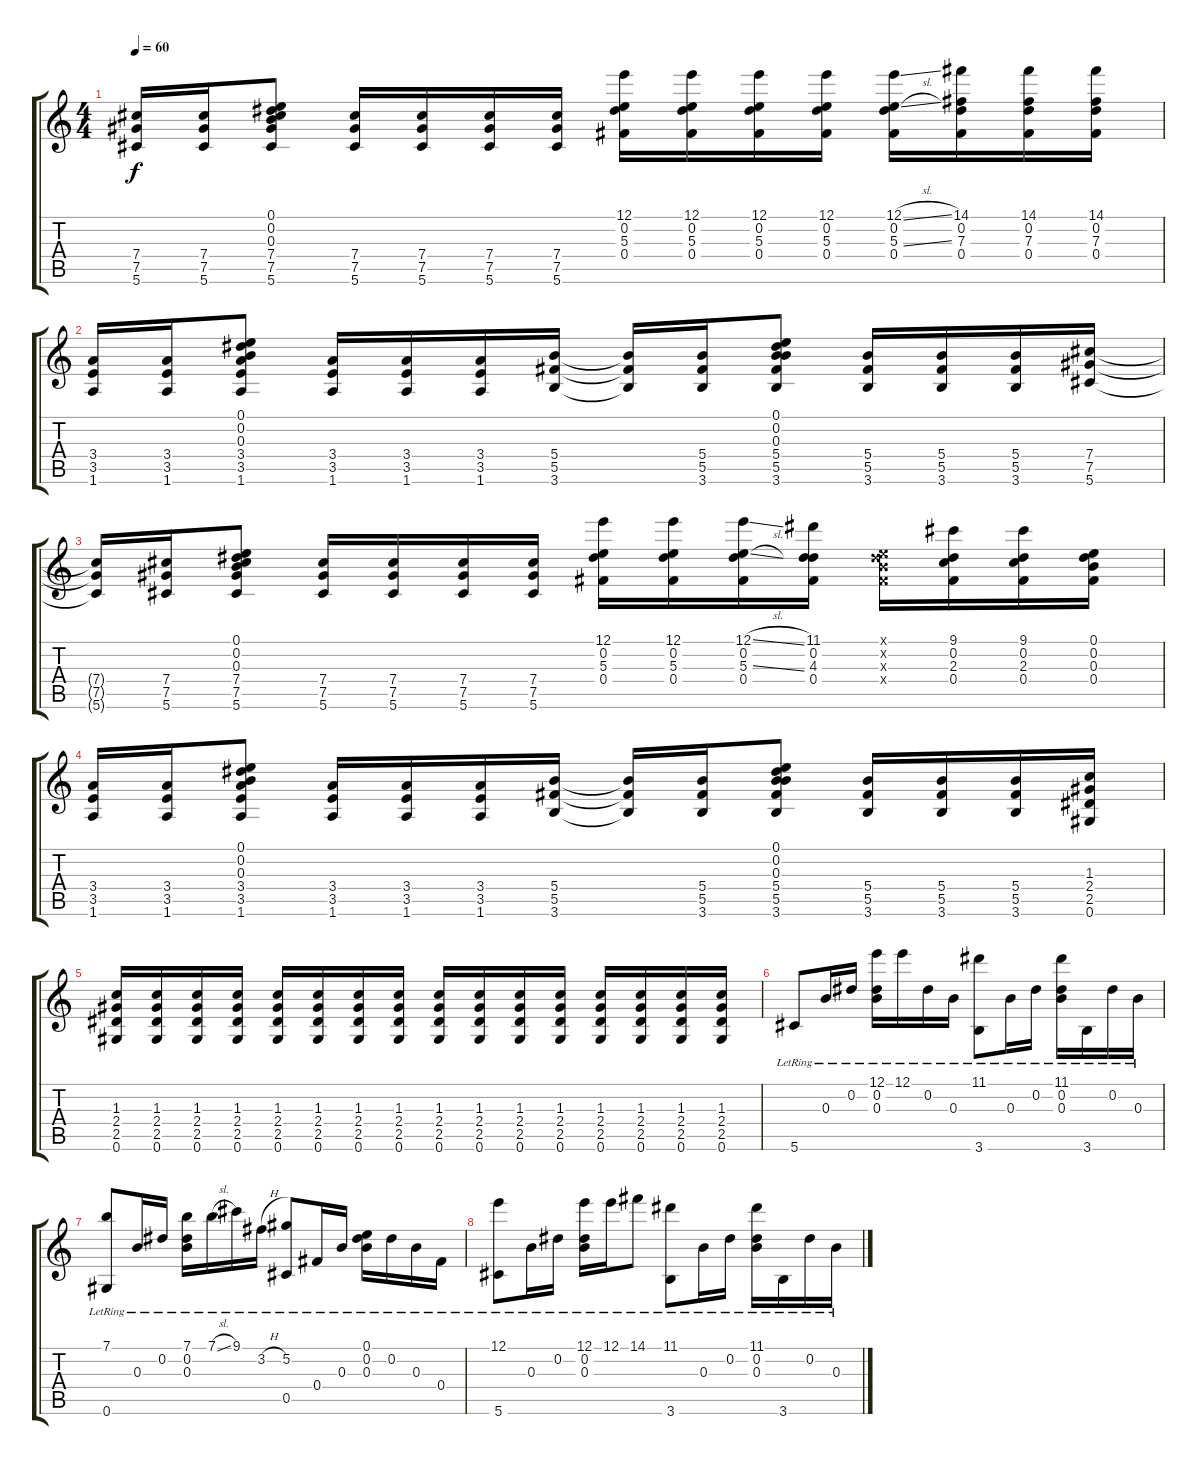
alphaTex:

\track "" {instrument acousticguitarsteel}
\staff {score tabs}
\tuning (E4 Eb4 B3 Gb3 Db3 Ab2) {hide}
\ts (4 4)
\tempo 60
\clef g2
\ks c
(7.4{t} 7.5{t} 5.6{t}).16{dy f} (7.4 7.5 5.6).16 (0.1 0.2 0.3 7.4 7.5 5.6).8 (7.4 7.5 5.6).16 (7.4 7.5 5.6).16 (7.4 7.5 5.6).16 (7.4 7.5 5.6).16 (12.1 0.2 5.3 0.4).16 (12.1 0.2 5.3 0.4).16 (12.1 0.2 5.3 0.4).16 (12.1 0.2 5.3 0.4).16 (12.1{sl} 0.2 5.3{sl} 0.4).16 (14.1 0.2 7.3 0.4).16 (14.1 0.2 7.3 0.4).16 (14.1 0.2 7.3 0.4).16 |
(3.4 3.5 1.6).16 (3.4 3.5 1.6).16 (0.1 0.2 0.3 3.4 3.5 1.6).8 (3.4 3.5 1.6).16 (3.4 3.5 1.6).16 (3.4 3.5 1.6).16 (5.4 5.5 3.6).16 (5.4{t} 5.5{t} 3.6{t}).16 (5.4 5.5 3.6).16 (0.1 0.2 0.3 5.4 5.5 3.6).8 (5.4 5.5 3.6).16 (5.4 5.5 3.6).16 (5.4 5.5 3.6).16 (7.4 7.5 5.6).16 |
(7.4{t} 7.5{t} 5.6{t}).16 (7.4 7.5 5.6).16 (0.1 0.2 0.3 7.4 7.5 5.6).8 (7.4 7.5 5.6).16 (7.4 7.5 5.6).16 (7.4 7.5 5.6).16 (7.4 7.5 5.6).16 (12.1 0.2 5.3 0.4).16 (12.1 0.2 5.3 0.4).16 (12.1{sl} 0.2 5.3{sl} 0.4).16 (11.1 0.2 4.3 0.4).16 (0.1{x} 0.2{x} 0.3{x} 0.4{x}).16 (9.1 0.2 2.3 0.4).16 (9.1 0.2 2.3 0.4).16 (0.1 0.2 0.3 0.4).16 |
(3.4 3.5 1.6).16 (3.4 3.5 1.6).16 (0.1 0.2 0.3 3.4 3.5 1.6).8 (3.4 3.5 1.6).16 (3.4 3.5 1.6).16 (3.4 3.5 1.6).16 (5.4 5.5 3.6).16 (5.4{t} 5.5{t} 3.6{t}).16 (5.4 5.5 3.6).16 (0.1 0.2 0.3 5.4 5.5 3.6).8 (5.4 5.5 3.6).16 (5.4 5.5 3.6).16 (5.4 5.5 3.6).16 (1.3 2.4 2.5 0.6).16 |
(1.3 2.4 2.5 0.6).16 (1.3 2.4 2.5 0.6).16 (1.3 2.4 2.5 0.6).16 (1.3 2.4 2.5 0.6).16 (1.3 2.4 2.5 0.6).16 (1.3 2.4 2.5 0.6).16 (1.3 2.4 2.5 0.6).16 (1.3 2.4 2.5 0.6).16 (1.3 2.4 2.5 0.6).16 (1.3 2.4 2.5 0.6).16 (1.3 2.4 2.5 0.6).16 (1.3 2.4 2.5 0.6).16 (1.3 2.4 2.5 0.6).16 (1.3 2.4 2.5 0.6).16 (1.3 2.4 2.5 0.6).16 (1.3 2.4 2.5 0.6).16 |
5.6{lr}.8 0.3{lr}.16 0.2{lr}.16 (12.1{lr} 0.2{lr} 0.3{lr}).16 12.1{lr}.16 0.2{lr}.16 0.3{lr}.16 (11.1{lr} 3.6{lr}).8 0.3{lr}.16 0.2{lr}.16 (11.1{lr} 0.2{lr} 0.3{lr}).16 3.6{lr}.16 0.2{lr}.16 0.3{lr}.16 |
(7.1{lr} 0.6{lr}).8 0.3{lr}.16 0.2{lr}.16 (7.1{lr} 0.2{lr} 0.3{lr}).16 7.1{sl lr}.16 9.1{lr}.16 3.2{h lr}.16 (5.2{lr} 0.5{lr}).8 0.4{lr}.16 0.3{lr}.16 (0.1{lr} 0.2{lr} 0.3{lr}).16 0.2{lr}.16 0.3{lr}.16 0.4{lr}.16 |
(12.1{lr} 5.6{lr}).8 0.3{lr}.16 0.2{lr}.16 (12.1{lr} 0.2{lr} 0.3{lr}).16 12.1{lr}.16 14.1{lr}.8 (11.1{lr} 3.6{lr}).8 0.3{lr}.16 0.2{lr}.16 (11.1{lr} 0.2{lr} 0.3{lr}).16 3.6{lr}.16 0.2{lr}.16 0.3{lr}.16
